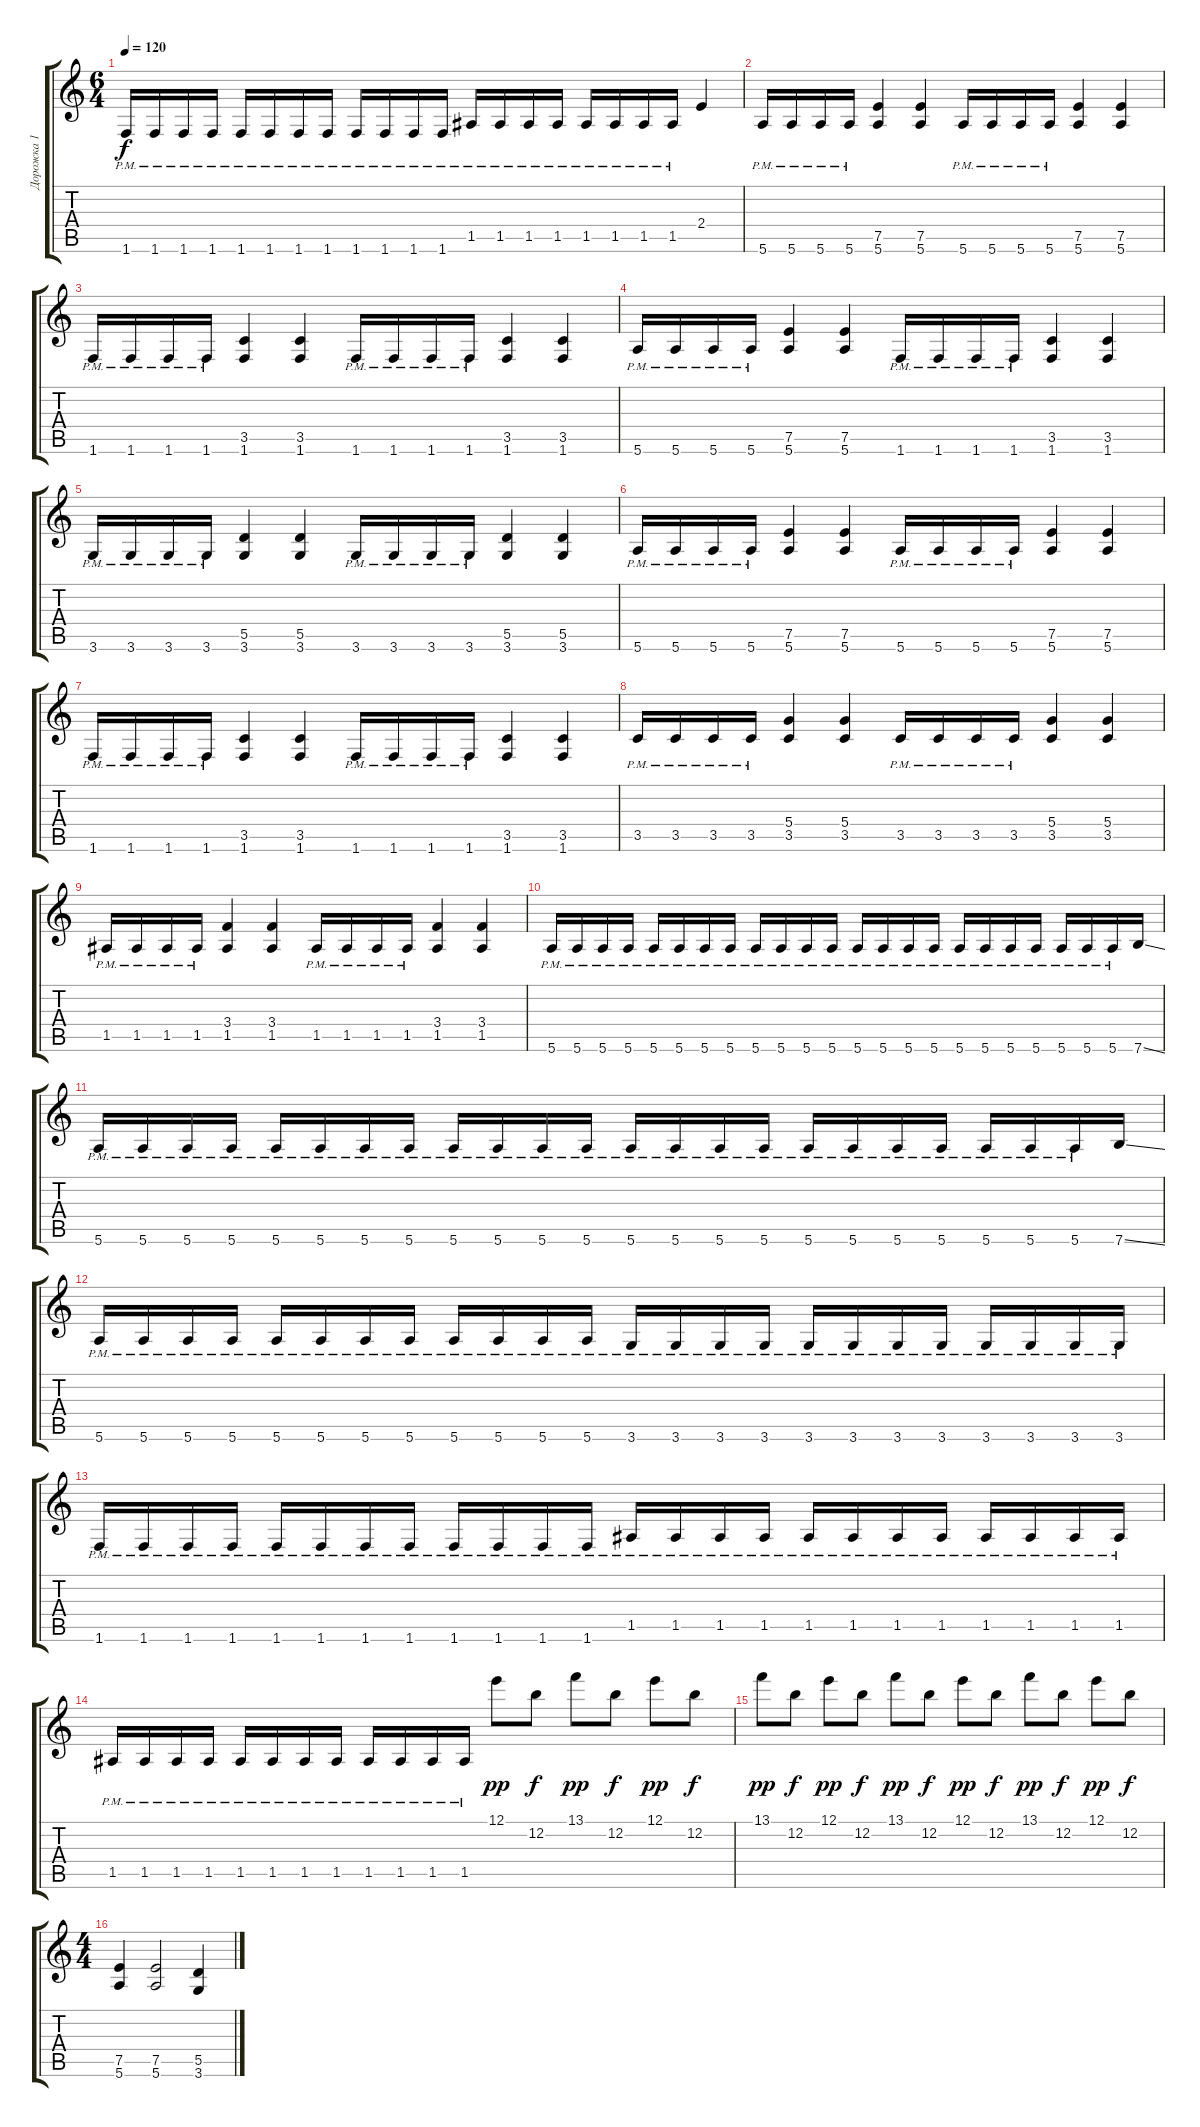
\track ("Дорожка 1" "Дорожка 1") {solo instrument distortionguitar}
\staff {score tabs}
\tuning (E4 B3 G3 D3 A2 E2) {hide}
\ts (6 4)
\tempo 120
\clef g2
\ks c
1.6{pm}.16{dy f} 1.6{pm}.16 1.6{pm}.16 1.6{pm}.16 1.6{pm}.16 1.6{pm}.16 1.6{pm}.16 1.6{pm}.16 1.6{pm}.16 1.6{pm}.16 1.6{pm}.16 1.6{pm}.16 1.5{pm}.16 1.5{pm}.16 1.5{pm}.16 1.5{pm}.16 1.5{pm}.16 1.5{pm}.16 1.5{pm}.16 1.5{pm}.16 2.4.4 |
5.6{pm}.16 5.6{pm}.16 5.6{pm}.16 5.6{pm}.16 (7.5 5.6).4 (7.5 5.6).4 5.6{pm}.16 5.6{pm}.16 5.6{pm}.16 5.6{pm}.16 (7.5 5.6).4 (7.5 5.6).4 |
1.6{pm}.16 1.6{pm}.16 1.6{pm}.16 1.6{pm}.16 (3.5 1.6).4 (3.5 1.6).4 1.6{pm}.16 1.6{pm}.16 1.6{pm}.16 1.6{pm}.16 (3.5 1.6).4 (3.5 1.6).4 |
5.6{pm}.16 5.6{pm}.16 5.6{pm}.16 5.6{pm}.16 (7.5 5.6).4 (7.5 5.6).4 1.6{pm}.16 1.6{pm}.16 1.6{pm}.16 1.6{pm}.16 (3.5 1.6).4 (3.5 1.6).4 |
3.6{pm}.16 3.6{pm}.16 3.6{pm}.16 3.6{pm}.16 (5.5 3.6).4 (5.5 3.6).4 3.6{pm}.16 3.6{pm}.16 3.6{pm}.16 3.6{pm}.16 (5.5 3.6).4 (5.5 3.6).4 |
5.6{pm}.16 5.6{pm}.16 5.6{pm}.16 5.6{pm}.16 (7.5 5.6).4 (7.5 5.6).4 5.6{pm}.16 5.6{pm}.16 5.6{pm}.16 5.6{pm}.16 (7.5 5.6).4 (7.5 5.6).4 |
1.6{pm}.16 1.6{pm}.16 1.6{pm}.16 1.6{pm}.16 (3.5 1.6).4 (3.5 1.6).4 1.6{pm}.16 1.6{pm}.16 1.6{pm}.16 1.6{pm}.16 (3.5 1.6).4 (3.5 1.6).4 |
3.5{pm}.16 3.5{pm}.16 3.5{pm}.16 3.5{pm}.16 (5.4 3.5).4 (5.4 3.5).4 3.5{pm}.16 3.5{pm}.16 3.5{pm}.16 3.5{pm}.16 (5.4 3.5).4 (5.4 3.5).4 |
1.5{pm}.16 1.5{pm}.16 1.5{pm}.16 1.5{pm}.16 (3.4 1.5).4 (3.4 1.5).4 1.5{pm}.16 1.5{pm}.16 1.5{pm}.16 1.5{pm}.16 (3.4 1.5).4 (3.4 1.5).4 |
5.6{pm}.16{volume 12 balance 7} 5.6{pm}.16 5.6{pm}.16 5.6{pm}.16 5.6{pm}.16 5.6{pm}.16 5.6{pm}.16 5.6{pm}.16 5.6{pm}.16 5.6{pm}.16 5.6{pm}.16 5.6{pm}.16 5.6{pm}.16 5.6{pm}.16 5.6{pm}.16 5.6{pm}.16 5.6{pm}.16 5.6{pm}.16 5.6{pm}.16 5.6{pm}.16 5.6{pm}.16 5.6{pm}.16 5.6{pm}.16 7.6{ss}.16 |
5.6{pm}.16 5.6{pm}.16 5.6{pm}.16 5.6{pm}.16 5.6{pm}.16 5.6{pm}.16 5.6{pm}.16 5.6{pm}.16 5.6{pm}.16 5.6{pm}.16 5.6{pm}.16 5.6{pm}.16 5.6{pm}.16 5.6{pm}.16 5.6{pm}.16 5.6{pm}.16 5.6{pm}.16 5.6{pm}.16 5.6{pm}.16 5.6{pm}.16 5.6{pm}.16 5.6{pm}.16 5.6{pm}.16 7.6{ss}.16 |
5.6{pm}.16 5.6{pm}.16 5.6{pm}.16 5.6{pm}.16 5.6{pm}.16 5.6{pm}.16 5.6{pm}.16 5.6{pm}.16 5.6{pm}.16 5.6{pm}.16 5.6{pm}.16 5.6{pm}.16 3.6{pm}.16 3.6{pm}.16 3.6{pm}.16 3.6{pm}.16 3.6{pm}.16 3.6{pm}.16 3.6{pm}.16 3.6{pm}.16 3.6{pm}.16 3.6{pm}.16 3.6{pm}.16 3.6{pm}.16 |
1.6{pm}.16 1.6{pm}.16 1.6{pm}.16 1.6{pm}.16 1.6{pm}.16 1.6{pm}.16 1.6{pm}.16 1.6{pm}.16 1.6{pm}.16 1.6{pm}.16 1.6{pm}.16 1.6{pm}.16 1.5{pm}.16 1.5{pm}.16 1.5{pm}.16 1.5{pm}.16 1.5{pm}.16 1.5{pm}.16 1.5{pm}.16 1.5{pm}.16 1.5{pm}.16 1.5{pm}.16 1.5{pm}.16 1.5{pm}.16 |
1.5{pm}.16 1.5{pm}.16 1.5{pm}.16 1.5{pm}.16 1.5{pm}.16 1.5{pm}.16 1.5{pm}.16 1.5{pm}.16 1.5{pm}.16 1.5{pm}.16 1.5{pm}.16 1.5{pm}.16 12.1.8{dy pp} 12.2.8{dy f} 13.1.8{dy pp} 12.2.8{dy f} 12.1.8{dy pp} 12.2.8{dy f} |
13.1.8{dy pp} 12.2.8{dy f} 12.1.8{dy pp} 12.2.8{dy f} 13.1.8{dy pp} 12.2.8{dy f} 12.1.8{dy pp} 12.2.8{dy f} 13.1.8{dy pp} 12.2.8{dy f} 12.1.8{dy pp} 12.2.8{dy f} |
\ts (4 4)
(7.5 5.6).4 (7.5 5.6).2 (5.5 3.6).4
